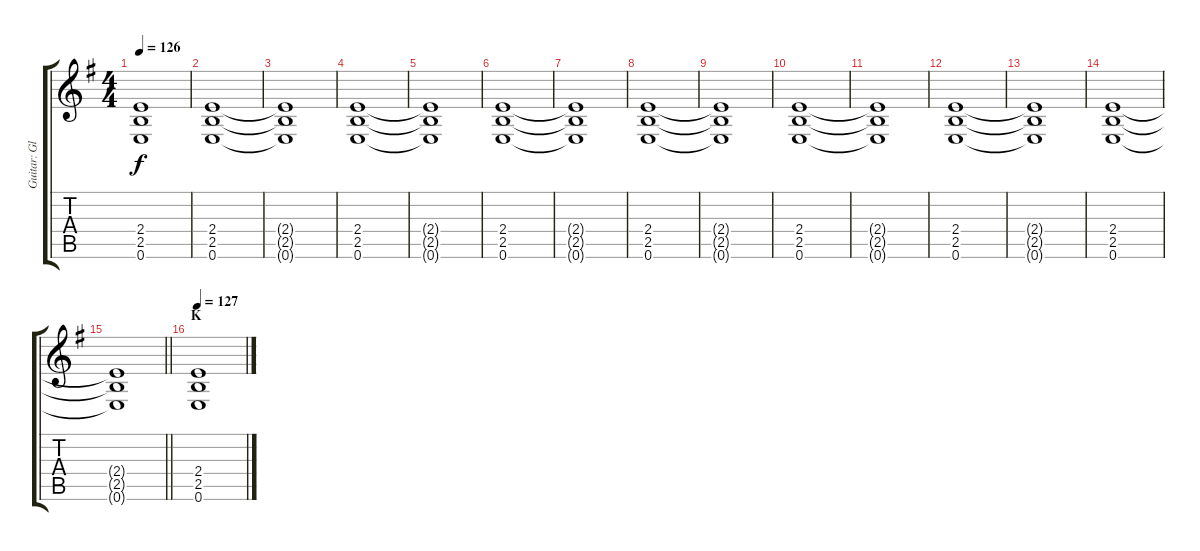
\track ("Guitar: Glenn" "Guitar: Gl") {instrument electricguitarjazz}
\staff {score tabs}
\tuning (E4 B3 G3 D3 A2 E2) {hide}
\ts (4 4)
\tempo 126
\clef g2
\ks g
(2.4{t} 2.5{t} 0.6{t}).1{dy f} |
(2.4 2.5 0.6).1 |
(2.4{t} 2.5{t} 0.6{t}).1 |
(2.4 2.5 0.6).1 |
(2.4{t} 2.5{t} 0.6{t}).1 |
(2.4 2.5 0.6).1 |
(2.4{t} 2.5{t} 0.6{t}).1 |
(2.4 2.5 0.6).1 |
(2.4{t} 2.5{t} 0.6{t}).1 |
(2.4 2.5 0.6).1 |
(2.4{t} 2.5{t} 0.6{t}).1 |
(2.4 2.5 0.6).1 |
(2.4{t} 2.5{t} 0.6{t}).1 |
(2.4 2.5 0.6).1 |
\barLineRight lightlight
(2.4{t} 2.5{t} 0.6{t}).1 |
\section ("" "K")
\tempo 127
(2.4 2.5 0.6).1
